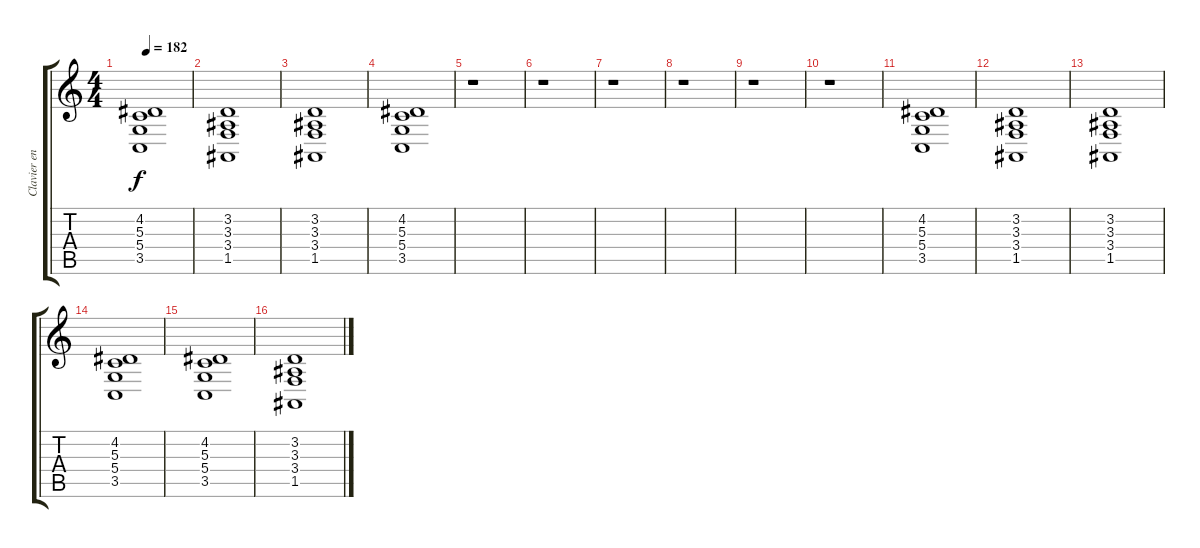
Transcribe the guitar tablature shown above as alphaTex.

\track ("Clavier en fond" "Clavier en") {instrument stringensemble1}
\staff {score tabs}
\tuning (E4 B3 G3 D3 A2 E2) {hide}
\ts (4 4)
\tempo 182
\clef g2
\ks c
(4.2 5.3 5.4 3.5).1{dy f} |
(3.2 3.3 3.4 1.5).1 |
(3.2 3.3 3.4 1.5).1 |
(4.2 5.3 5.4 3.5).1 |
r.1 |
r.1 |
r.1 |
r.1 |
r.1 |
r.1 |
(4.2 5.3 5.4 3.5).1 |
(3.2 3.3 3.4 1.5).1 |
(3.2 3.3 3.4 1.5).1 |
(4.2 5.3 5.4 3.5).1 |
(4.2 5.3 5.4 3.5).1 |
(3.2 3.3 3.4 1.5).1
